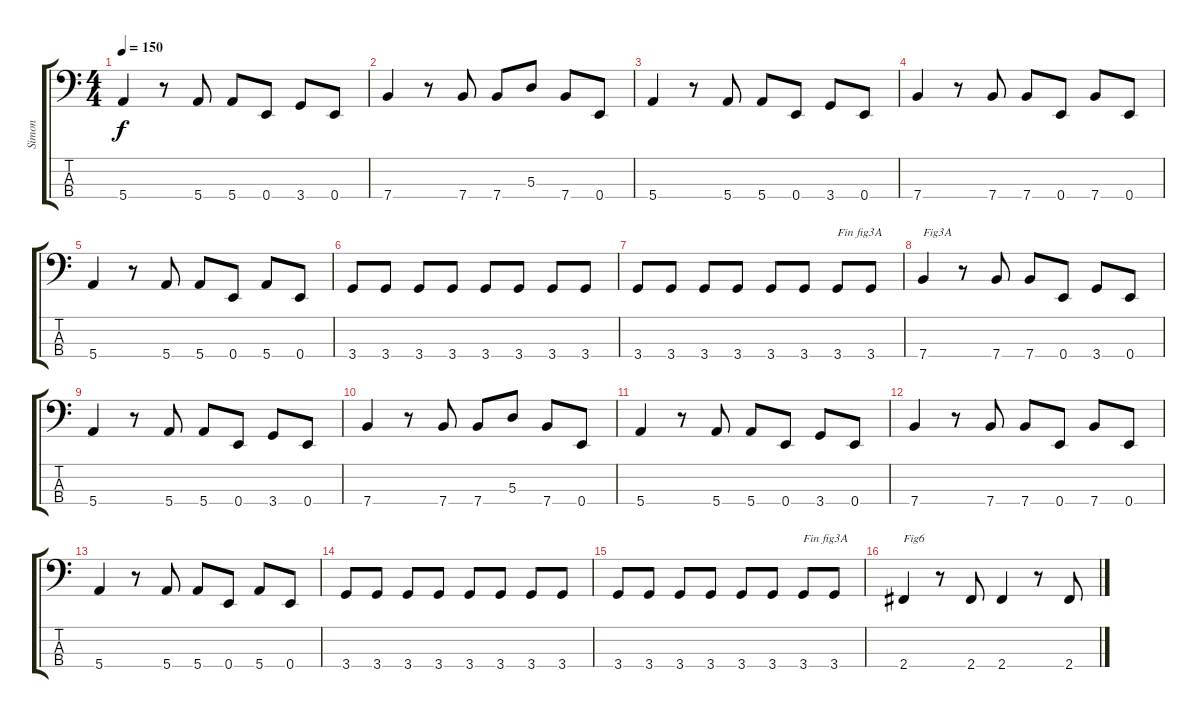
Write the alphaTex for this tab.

\track ("Simon" "Simon") {instrument electricbassfinger}
\staff {score tabs}
\tuning (G2 D2 A1 E1) {hide}
\ts (4 4)
\tempo 150
\clef f4
\ks c
5.4.4{dy f} r.8 5.4.8 5.4.8 0.4.8 3.4.8 0.4.8 |
7.4.4 r.8 7.4.8 7.4.8 5.3.8 7.4.8 0.4.8 |
5.4.4 r.8 5.4.8 5.4.8 0.4.8 3.4.8 0.4.8 |
7.4.4 r.8 7.4.8 7.4.8 0.4.8 7.4.8 0.4.8 |
5.4.4 r.8 5.4.8 5.4.8 0.4.8 5.4.8 0.4.8 |
3.4.8 3.4.8 3.4.8 3.4.8 3.4.8 3.4.8 3.4.8 3.4.8 |
3.4.8 3.4.8 3.4.8 3.4.8 3.4.8 3.4.8 3.4.8{txt "Fin fig3A"} 3.4.8 |
7.4.4{txt "Fig3A"} r.8 7.4.8 7.4.8 0.4.8 3.4.8 0.4.8 |
5.4.4 r.8 5.4.8 5.4.8 0.4.8 3.4.8 0.4.8 |
7.4.4 r.8 7.4.8 7.4.8 5.3.8 7.4.8 0.4.8 |
5.4.4 r.8 5.4.8 5.4.8 0.4.8 3.4.8 0.4.8 |
7.4.4 r.8 7.4.8 7.4.8 0.4.8 7.4.8 0.4.8 |
5.4.4 r.8 5.4.8 5.4.8 0.4.8 5.4.8 0.4.8 |
3.4.8 3.4.8 3.4.8 3.4.8 3.4.8 3.4.8 3.4.8 3.4.8 |
3.4.8 3.4.8 3.4.8 3.4.8 3.4.8 3.4.8 3.4.8{txt "Fin fig3A"} 3.4.8 |
2.4.4{txt "Fig6"} r.8 2.4.8 2.4.4 r.8 2.4.8
